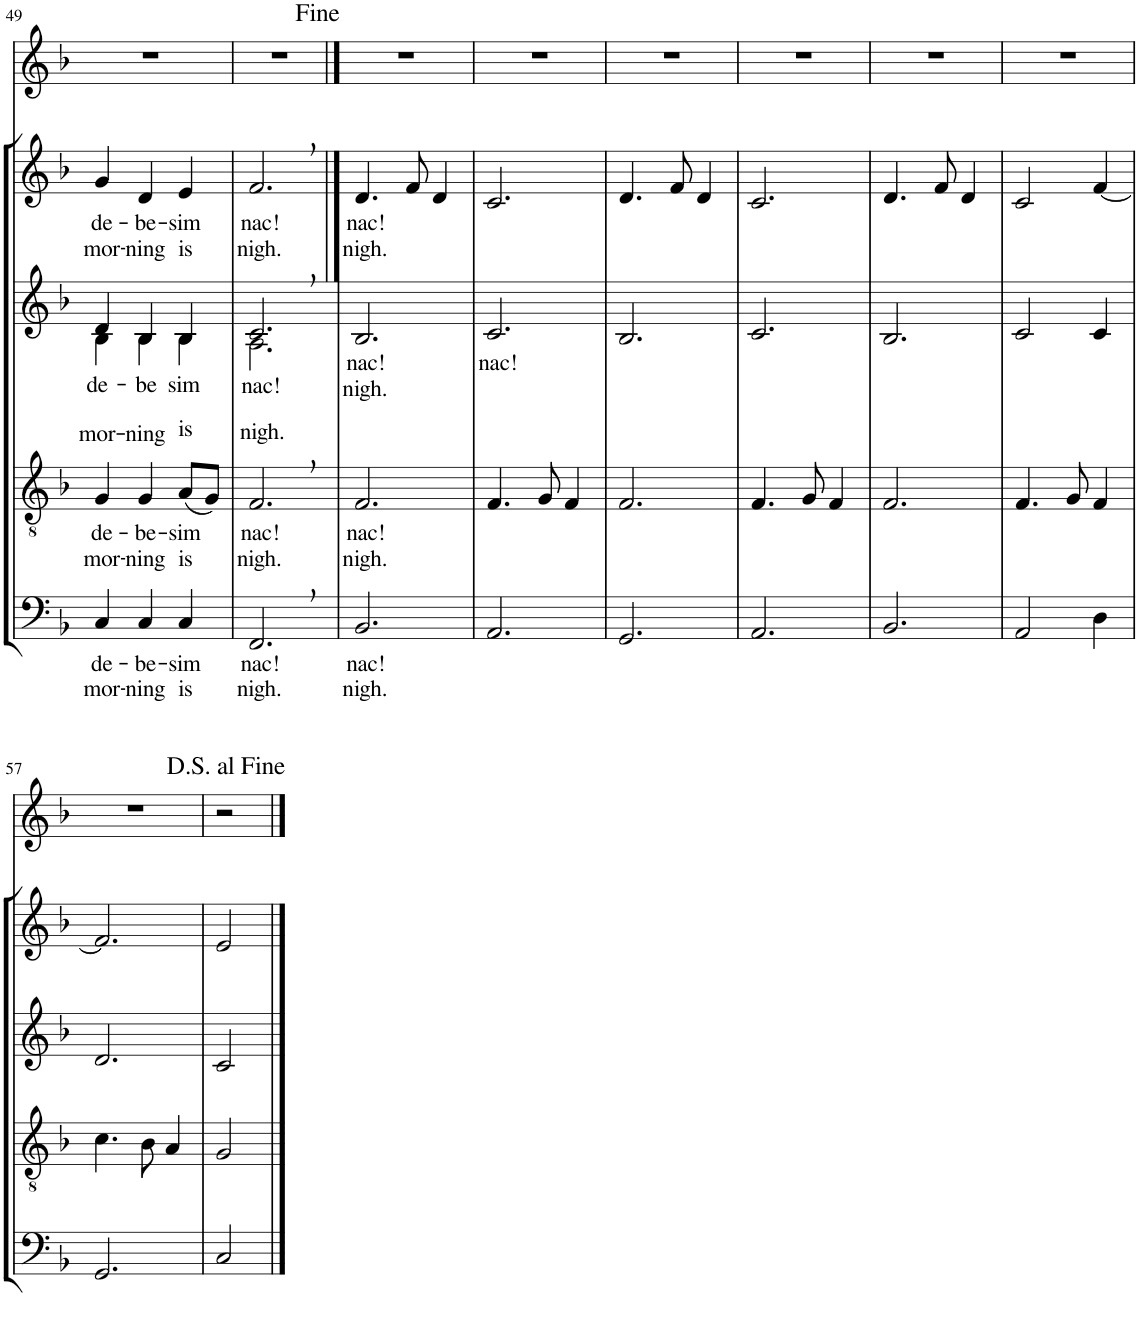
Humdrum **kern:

**kern	**text	**text	**kern	**text	**text	**kern	**text	**text	**kern	**text	**text	**kern
*part5	*part5	*part5	*part4	*part4	*part4	*part3	*part3	*part3	*part2	*part2	*part2	*part1
*staff5	*staff5	*staff5	*staff4	*staff4	*staff4	*staff3	*staff3	*staff3	*staff2	*staff2	*staff2	*staff1
*I"Bassi	*	*	*I"Tenori	*	*	*I"Contralti	*	*	*I"Soprani	*	*	*I"Solo
!!LO:PB:g=z
*clefF4	*	*	*clefGv2	*	*	*clefG2	*	*	*clefG2	*	*	*clefG2
*k[b-]	*	*	*k[b-]	*	*	*k[b-]	*	*	*k[b-]	*	*	*k[b-]
*F:	*	*	*F:	*	*	*F:	*	*	*F:	*	*	*F:
*M3/4	*	*	*M3/4	*	*	*M3/4	*	*	*M3/4	*	*	*M3/4
=49	=49	=49	=49	=49	=49	=49	=49	=49	=49	=49	=49	=49
!	!LO:LY:b	!LO:LY:b	!	!LO:LY:b	!LO:LY:b	!	!LO:LY:b	!LO:LY:b	!	!LO:LY:b	!LO:LY:b	!
*	*	*	*	*	*	*^	*	*	*	*	*	*
4C/	de-	mor-	4G/	de-	mor-	4d/	4B-\	de-	mor-	4g/	de-	mor-	2.r
!	!LO:LY:b	!LO:LY:b	!	!LO:LY:b	!LO:LY:b	!	!	!LO:LY:b	!LO:LY:b	!	!LO:LY:b	!LO:LY:b	!
4C/	-be-	-ning	4G/	-be-	-ning	4B-/	4B-\	be	-ning	4d/	-be-	-ning	.
!	!LO:LY:b	!LO:LY:b	!	!LO:LY:b	!LO:LY:b	!	!	!LO:LY:b	!LO:LY:b	!	!LO:LY:b	!LO:LY:b	!
4C/	-sim	is	(8A/L	-sim	is	4B-/	4B-\	sim	is	4e/	-sim	is	.
.	.	.	8G/J)	.	.	.	.	.	.	.	.	.	.
=50	=50	=50	=50	=50	=50	=50	=50	=50	=50	=50	=50	=50	=50
!	!LO:LY:b	!LO:LY:b	!	!LO:LY:b	!LO:LY:b	!	!	!LO:LY:b	!LO:LY:b	!	!LO:LY:b	!LO:LY:b	!
2.FF,/	nac!	nigh.	2.F,/	nac!	nigh.	2.c,/	2.A\	-nac!	nigh.	2.f,/	nac!	nigh.	2.r
==51	==51	==51	==51	==51	==51	==51	==51	==51	==51	==51	==51	==51	==51
!	!LO:LY:b	!LO:LY:b	!	!LO:LY:b	!LO:LY:b	!	!	!LO:LY:b	!LO:LY:b	!	!LO:LY:b	!LO:LY:b	!
*	*	*	*	*	*	*v	*v	*	*	*	*	*	*
2.BB-/	nac!	nigh.	2.F/	nac!	nigh.	2.B-/	nac!	nigh.	4.d/	nac!	nigh.	2.r
.	.	.	.	.	.	.	.	.	8f/	.	.	.
.	.	.	.	.	.	.	.	.	4d/	.	.	.
=52	=52	=52	=52	=52	=52	=52	=52	=52	=52	=52	=52	=52
!	!	!	!	!	!	!	!LO:LY:b	!	!	!	!	!
2.AA/	.	.	4.F/	.	.	2.c/	nac!	.	2.c/	.	.	2.r
.	.	.	8G/	.	.	.	.	.	.	.	.	.
.	.	.	4F/	.	.	.	.	.	.	.	.	.
=53	=53	=53	=53	=53	=53	=53	=53	=53	=53	=53	=53	=53
2.GG/	.	.	2.F/	.	.	2.B-/	.	.	4.d/	.	.	2.r
.	.	.	.	.	.	.	.	.	8f/	.	.	.
.	.	.	.	.	.	.	.	.	4d/	.	.	.
=54	=54	=54	=54	=54	=54	=54	=54	=54	=54	=54	=54	=54
2.AA/	.	.	4.F/	.	.	2.c/	.	.	2.c/	.	.	2.r
.	.	.	8G/	.	.	.	.	.	.	.	.	.
.	.	.	4F/	.	.	.	.	.	.	.	.	.
=55	=55	=55	=55	=55	=55	=55	=55	=55	=55	=55	=55	=55
2.BB-/	.	.	2.F/	.	.	2.B-/	.	.	4.d/	.	.	2.r
.	.	.	.	.	.	.	.	.	8f/	.	.	.
.	.	.	.	.	.	.	.	.	4d/	.	.	.
=56	=56	=56	=56	=56	=56	=56	=56	=56	=56	=56	=56	=56
2AA/	.	.	4.F/	.	.	2c/	.	.	2c/	.	.	2.r
.	.	.	8G/	.	.	.	.	.	.	.	.	.
4D\	.	.	4F/	.	.	4c/	.	.	[4f/	.	.	.
!!LO:LB:g=z
=57	=57	=57	=57	=57	=57	=57	=57	=57	=57	=57	=57	=57
2.GG/	.	.	4.c\	.	.	2.d/	.	.	2.f/]	.	.	2.r
.	.	.	8B-\	.	.	.	.	.	.	.	.	.
.	.	.	4A/	.	.	.	.	.	.	.	.	.
=58	=58	=58	=58	=58	=58	=58	=58	=58	=58	=58	=58	=58
2C/	.	.	2G/	.	.	2c/	.	.	2e/	.	.	2r
==	==	==	==	==	==	==	==	==	==	==	==	==
*-	*-	*-	*-	*-	*-	*-	*-	*-	*-	*-	*-	*-
